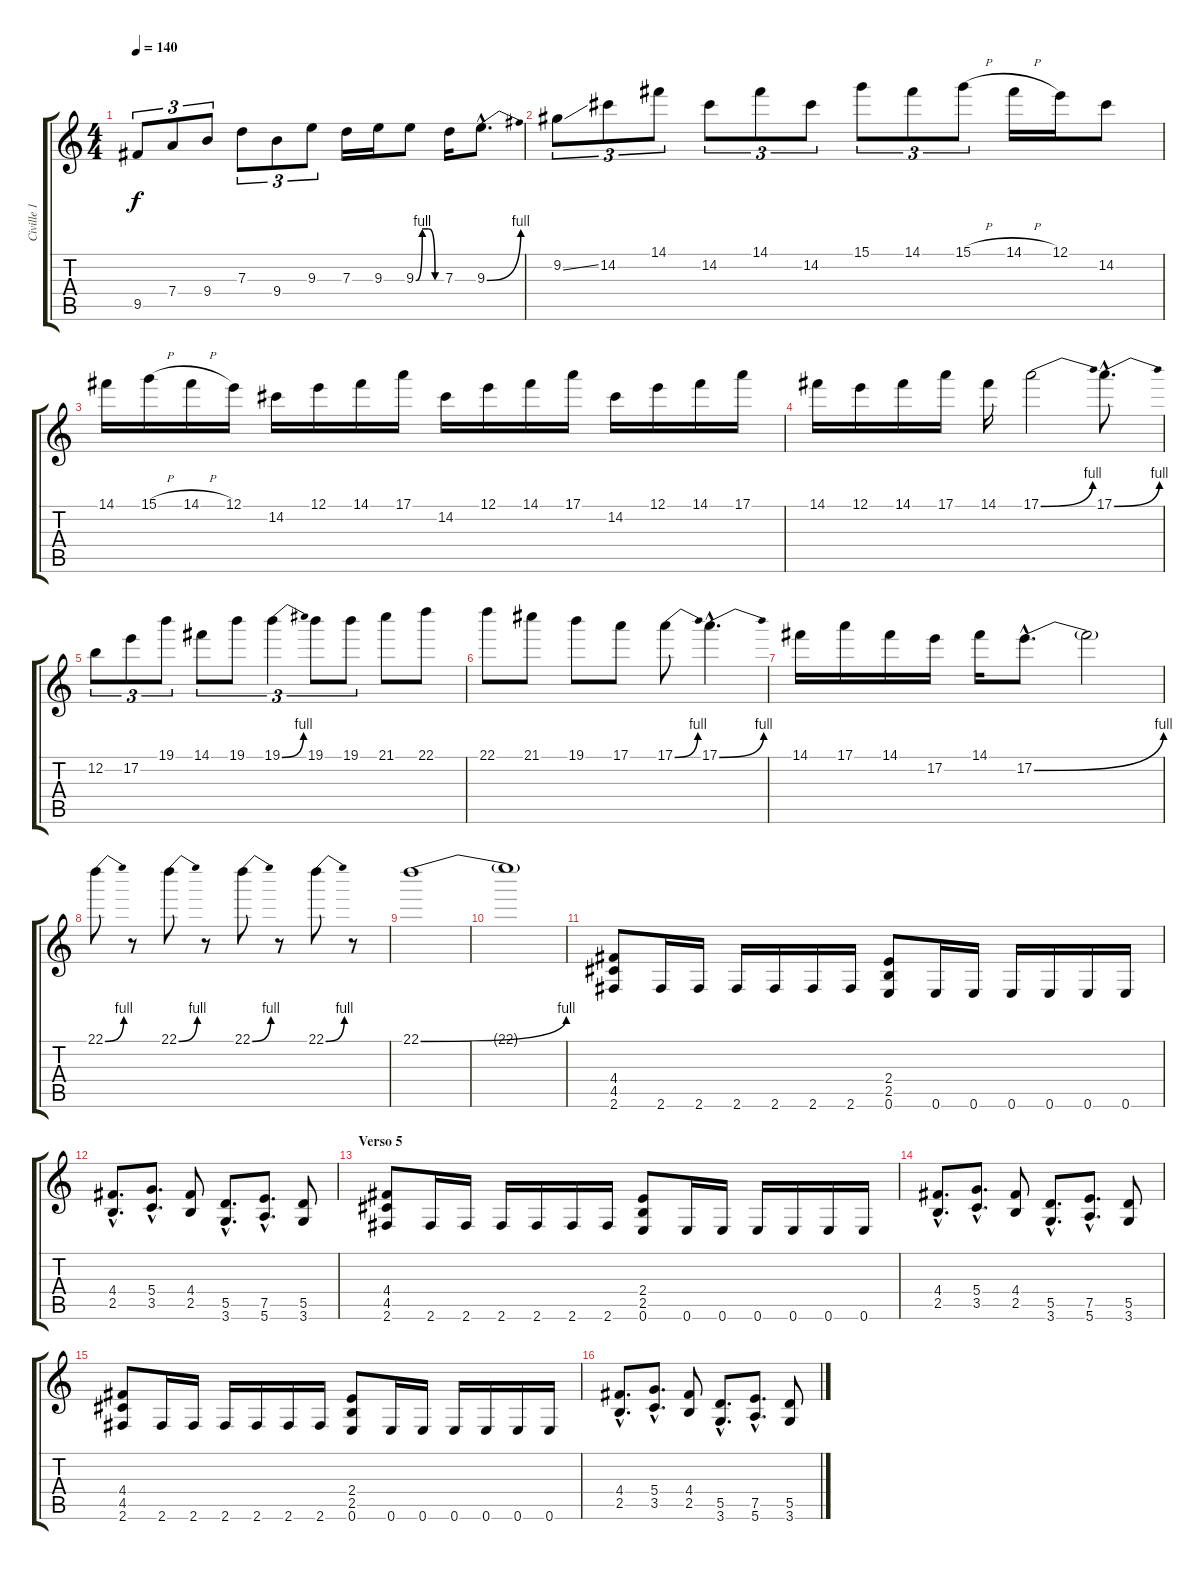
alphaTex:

\track ("Civille 1" "Civille 1") {instrument distortionguitar}
\staff {score tabs}
\tuning (E4 B3 G3 D3 A2 E2) {hide}
\ts (4 4)
\tempo 140
\clef g2
\ks c
9.5.8{tu (3 2) dy f} 7.4.8{tu (3 2)} 9.4.8{tu (3 2)} 7.3.8{tu (3 2)} 9.4.8{tu (3 2)} 9.3.8{tu (3 2)} 7.3.16 9.3.16 9.3{be (custom 0 0 15 4 30 4 45 0 60 0)}.8 7.3.16 9.3{be (bend 0 0 60 4) hac}.8{d} |
9.2{ss}.8{tu (3 2)} 14.2.8{tu (3 2)} 14.1.8{tu (3 2)} 14.2.8{tu (3 2)} 14.1.8{tu (3 2)} 14.2.8{tu (3 2)} 15.1.8{tu (3 2)} 14.1.8{tu (3 2)} 15.1{h}.8{tu (3 2)} 14.1{h}.16 12.1.16 14.2.8 |
14.1.16 15.1{h}.16 14.1{h}.16 12.1.16 14.2.16 12.1.16 14.1.16 17.1.16 14.2.16 12.1.16 14.1.16 17.1.16 14.2.16 12.1.16 14.1.16 17.1.16 |
14.1.16 12.1.16 14.1.16 17.1.16 14.1.16 17.1{be (bend 0 0 60 4)}.2 17.1{be (bend 0 0 60 4) hac}.8{d} |
12.2.8{tu (3 2)} 17.2.8{tu (3 2)} 19.1.8{tu (3 2)} 14.1.8{tu (3 2)} 19.1.8{tu (3 2)} 19.1{be (bend 0 0 60 4)}.4{tu (3 2)} 19.1.8{tu (3 2)} 19.1.8{tu (3 2)} 21.1.8 22.1.8 |
22.1.8 21.1.8 19.1.8 17.1.8 17.1{be (bend 0 0 60 4)}.8 17.1{be (bend 0 0 60 4) hac}.4{d} |
14.1.16 17.1.16 14.1.16 17.2.16 14.1.16 17.2{be (bend 0 0 60 4) hac}.8{d} 17.2{t}.2 |
22.1{be (bend 0 0 60 4)}.8 r.8 22.1{be (bend 0 0 60 4)}.8 r.8 22.1{be (bend 0 0 60 4)}.8 r.8 22.1{be (bend 0 0 60 4)}.8 r.8 |
22.1{be (bend 0 0 60 4)}.1 |
22.1{t}.1 |
(4.4 4.5 2.6).8 2.6.16 2.6.16 2.6.16 2.6.16 2.6.16 2.6.16 (2.4 2.5 0.6).8 0.6.16 0.6.16 0.6.16 0.6.16 0.6.16 0.6.16 |
(4.4{hac} 2.5{hac}).8{d} (5.4{hac} 3.5{hac}).8{d} (4.4 2.5).8 (5.5{hac} 3.6{hac}).8{d} (7.5{hac} 5.6{hac}).8{d} (5.5 3.6).8 |
\section ("" "Verso 5")
(4.4 4.5 2.6).8 2.6.16 2.6.16 2.6.16 2.6.16 2.6.16 2.6.16 (2.4 2.5 0.6).8 0.6.16 0.6.16 0.6.16 0.6.16 0.6.16 0.6.16 |
(4.4{hac} 2.5{hac}).8{d} (5.4{hac} 3.5{hac}).8{d} (4.4 2.5).8 (5.5{hac} 3.6{hac}).8{d} (7.5{hac} 5.6{hac}).8{d} (5.5 3.6).8 |
(4.4 4.5 2.6).8 2.6.16 2.6.16 2.6.16 2.6.16 2.6.16 2.6.16 (2.4 2.5 0.6).8 0.6.16 0.6.16 0.6.16 0.6.16 0.6.16 0.6.16 |
(4.4{hac} 2.5{hac}).8{d} (5.4{hac} 3.5{hac}).8{d} (4.4 2.5).8 (5.5{hac} 3.6{hac}).8{d} (7.5{hac} 5.6{hac}).8{d} (5.5 3.6).8
